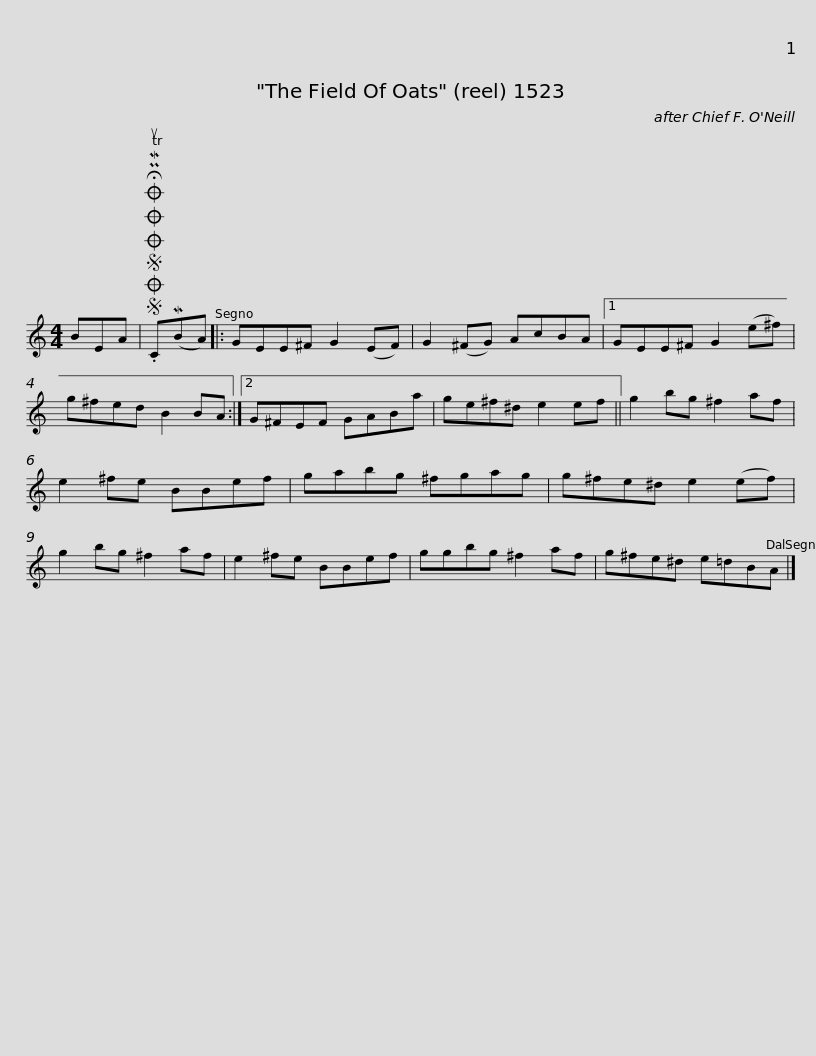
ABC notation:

X:1
L:1/8
M:4/4
I:linebreak $
K:C
V:1 treble
V:1
 BEA |SOSOOO .!fermata!PMTuC(MBA) |: GEE^F G2 (EF) | G2 (^FG) AcBA |1 GEE^F G2 (e^f) | %5
 g^fed B2 BA :|2 G^FEF GABa |$ ge^f^d e2 ef || g2 bg ^f2 af | e2 ^fe BBef | %10
 gabg ^fgag | g^fe^d e2 (ef) | g2 bg ^f2 af |$ e2 ^fe BBef | ggbg ^f2 af | %15
 g^fe^d e=dBA |] %16
